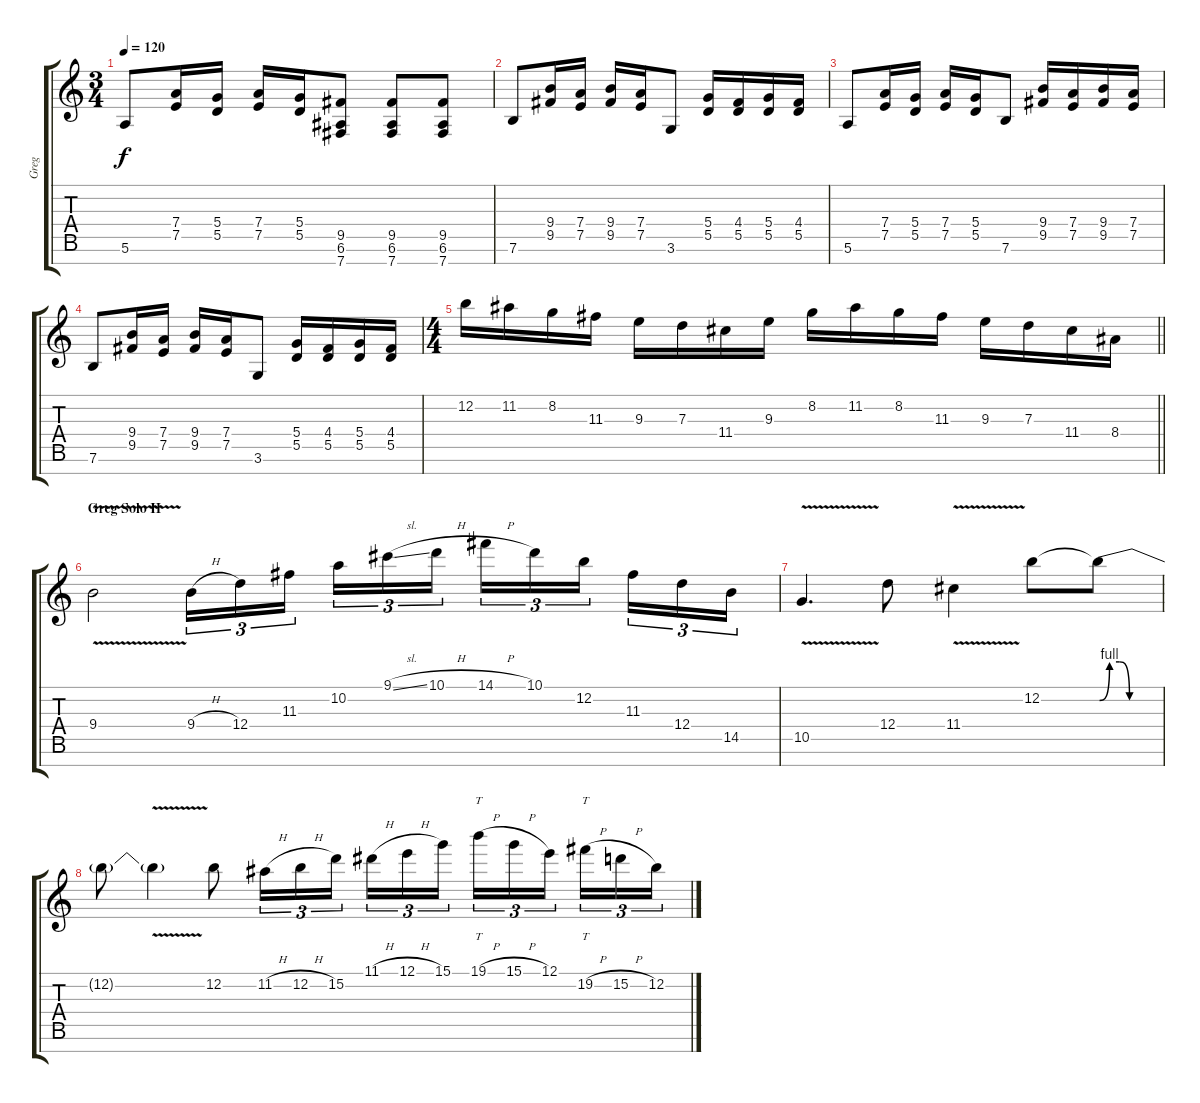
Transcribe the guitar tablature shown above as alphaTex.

\track ("Greg" "Greg") {instrument distortionguitar}
\staff {score tabs}
\tuning (E4 B3 G3 D3 A2 E2 B1) {hide}
\ts (3 4)
\tempo 120
\clef g2
\ks c
5.6.8{dy f} (7.4 7.5).16 (5.4 5.5).16 (7.4 7.5).16 (5.4 5.5).16 (9.5 6.6 7.7).8 (9.5 6.6 7.7).8 (9.5 6.6 7.7).8 |
7.6.8 (9.4 9.5).16 (7.4 7.5).16 (9.4 9.5).16 (7.4 7.5).16 3.6.8 (5.4 5.5).16 (4.4 5.5).16 (5.4 5.5).16 (4.4 5.5).16 |
5.6.8 (7.4 7.5).16 (5.4 5.5).16 (7.4 7.5).16 (5.4 5.5).16 7.6.8 (9.4 9.5).16 (7.4 7.5).16 (9.4 9.5).16 (7.4 7.5).16 |
7.6.8 (9.4 9.5).16 (7.4 7.5).16 (9.4 9.5).16 (7.4 7.5).16 3.6.8 (5.4 5.5).16 (4.4 5.5).16 (5.4 5.5).16 (4.4 5.5).16 |
\ts (4 4)
\barLineRight lightlight
12.2.16 11.2.16 8.2.16 11.3.16 9.3.16 7.3.16 11.4.16 9.3.16 8.2.16 11.2.16 8.2.16 11.3.16 9.3.16 7.3.16 11.4.16 8.4.16 |
\section ("" "Greg Solo II")
9.4{v}.2 9.4{h}.16{tu (3 2)} 12.4.16{tu (3 2)} 11.3.16{tu (3 2) beam splitsecondary} 10.2.16{tu (3 2)} 9.1{sl}.16{tu (3 2)} 10.1{h}.16{tu (3 2)} 14.1{h}.16{tu (3 2)} 10.1.16{tu (3 2)} 12.2.16{tu (3 2) beam splitsecondary} 11.3.16{tu (3 2)} 12.4.16{tu (3 2)} 14.5.16{tu (3 2)} |
10.5{v}.4{d} 12.4.8 11.4{v}.4 12.2.8 12.2{be (custom 0 0 10 4 20 4 30 0 60 0) t}.8 |
12.2{t}.8 12.2{v t}.4 12.2.8 11.2{h}.16{tu (3 2)} 12.2{h}.16{tu (3 2)} 15.2.16{tu (3 2) beam splitsecondary} 11.1{h}.16{tu (3 2)} 12.1{h}.16{tu (3 2)} 15.1.16{tu (3 2)} 19.1{h}.16{tt tu (3 2)} 15.1{h}.16{tu (3 2)} 12.1.16{tu (3 2) beam splitsecondary} 19.2{h}.16{tt tu (3 2)} 15.2{h}.16{tu (3 2)} 12.2.16{tu (3 2)}
